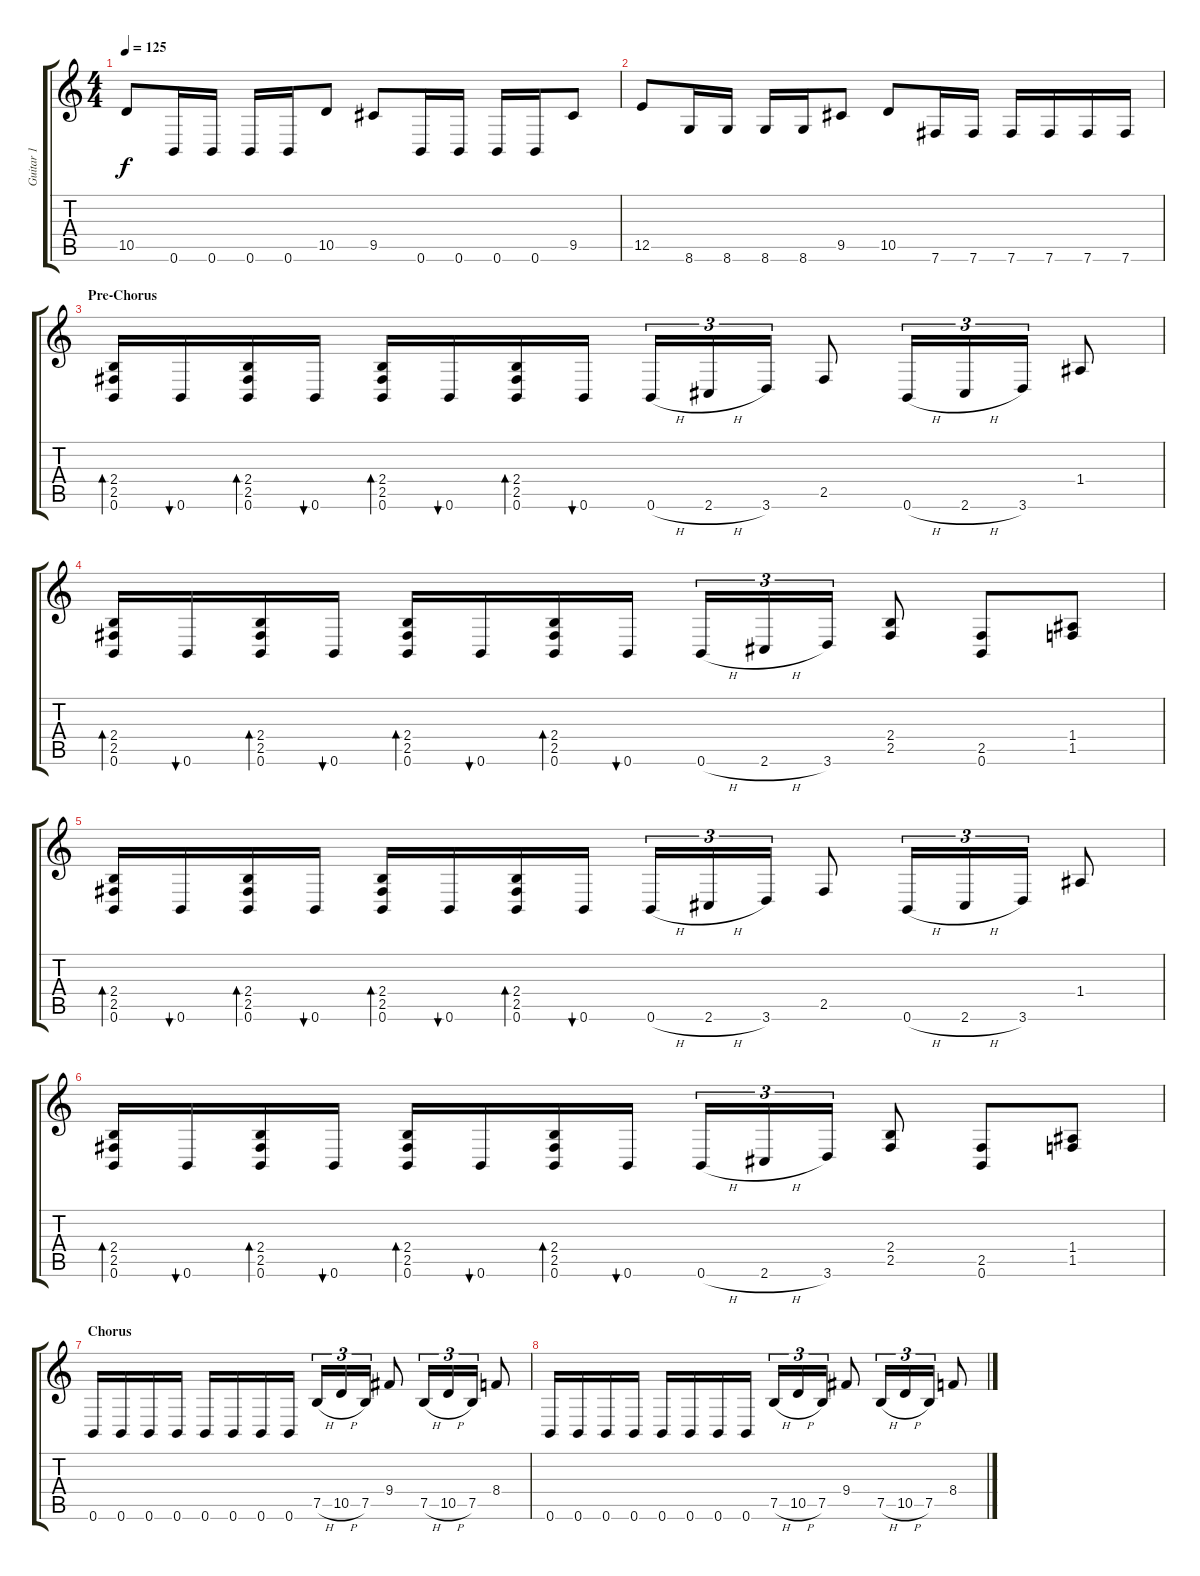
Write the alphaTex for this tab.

\track ("Guitar 1" "Guitar 1") {instrument distortionguitar}
\staff {score tabs}
\tuning (B3 Gb3 D3 A2 E2 B1) {hide}
\ts (4 4)
\tempo 125
\clef g2
\ks c
10.5.8{dy f} 0.6.16 0.6.16 0.6.16 0.6.16 10.5.8 9.5.8 0.6.16 0.6.16 0.6.16 0.6.16 9.5.8 |
12.5.8 8.6.16 8.6.16 8.6.16 8.6.16 9.5.8 10.5.8 7.6.16 7.6.16 7.6.16 7.6.16 7.6.16 7.6.16 |
\section ("" "Pre-Chorus")
(2.4 2.5 0.6).16{bd 60} 0.6.16{bu 60} (2.4 2.5 0.6).16{bd 60} 0.6.16{bu 60} (2.4 2.5 0.6).16{bd 60} 0.6.16{bu 60} (2.4 2.5 0.6).16{bd 60} 0.6.16{bu 60} 0.6{h}.16{tu (3 2)} 2.6{h}.16{tu (3 2)} 3.6.16{tu (3 2)} 2.5.8 0.6{h}.16{tu (3 2)} 2.6{h}.16{tu (3 2)} 3.6.16{tu (3 2)} 1.4.8 |
(2.4 2.5 0.6).16{bd 60} 0.6.16{bu 60} (2.4 2.5 0.6).16{bd 60} 0.6.16{bu 60} (2.4 2.5 0.6).16{bd 60} 0.6.16{bu 60} (2.4 2.5 0.6).16{bd 60} 0.6.16{bu 60} 0.6{h}.16{tu (3 2)} 2.6{h}.16{tu (3 2)} 3.6.16{tu (3 2)} (2.4 2.5).8 (2.5 0.6).8 (1.4 1.5).8 |
(2.4 2.5 0.6).16{bd 60} 0.6.16{bu 60} (2.4 2.5 0.6).16{bd 60} 0.6.16{bu 60} (2.4 2.5 0.6).16{bd 60} 0.6.16{bu 60} (2.4 2.5 0.6).16{bd 60} 0.6.16{bu 60} 0.6{h}.16{tu (3 2)} 2.6{h}.16{tu (3 2)} 3.6.16{tu (3 2)} 2.5.8 0.6{h}.16{tu (3 2)} 2.6{h}.16{tu (3 2)} 3.6.16{tu (3 2)} 1.4.8 |
(2.4 2.5 0.6).16{bd 60} 0.6.16{bu 60} (2.4 2.5 0.6).16{bd 60} 0.6.16{bu 60} (2.4 2.5 0.6).16{bd 60} 0.6.16{bu 60} (2.4 2.5 0.6).16{bd 60} 0.6.16{bu 60} 0.6{h}.16{tu (3 2)} 2.6{h}.16{tu (3 2)} 3.6.16{tu (3 2)} (2.4 2.5).8 (2.5 0.6).8 (1.4 1.5).8 |
\section ("" "Chorus")
0.6.16 0.6.16 0.6.16 0.6.16 0.6.16 0.6.16 0.6.16 0.6.16 7.5{h}.16{tu (3 2)} 10.5{h}.16{tu (3 2)} 7.5.16{tu (3 2)} 9.4.8 7.5{h}.16{tu (3 2)} 10.5{h}.16{tu (3 2)} 7.5.16{tu (3 2)} 8.4.8 |
0.6.16 0.6.16 0.6.16 0.6.16 0.6.16 0.6.16 0.6.16 0.6.16 7.5{h}.16{tu (3 2)} 10.5{h}.16{tu (3 2)} 7.5.16{tu (3 2)} 9.4.8 7.5{h}.16{tu (3 2)} 10.5{h}.16{tu (3 2)} 7.5.16{tu (3 2)} 8.4.8
